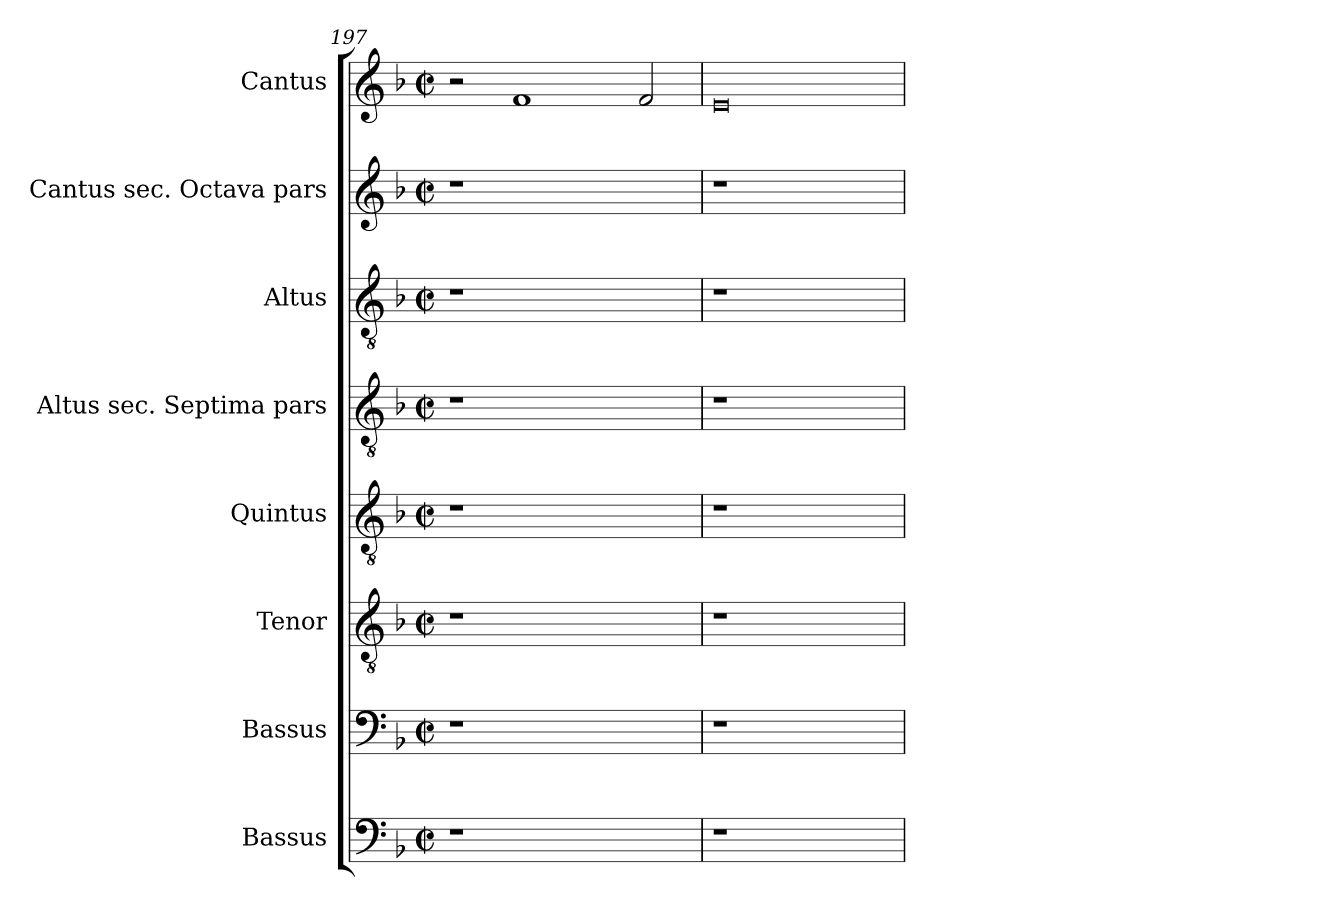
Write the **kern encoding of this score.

**kern	**kern	**kern	**kern	**kern	**kern	**kern	**kern
*part8	*part7	*part6	*part5	*part4	*part3	*part2	*part1
*staff8	*staff7	*staff6	*staff5	*staff4	*staff3	*staff2	*staff1
*I"Bassus	*I"Bassus	*I"Tenor	*I"Quintus	*I"Altus sec. Septima pars	*I"Altus	*I"Cantus sec. Octava pars	*I"Cantus
*	*I'Bassus	*I'Tenor	*I'Quintus	*	*I'Altus	*	*I'Cantus
*clefF4	*clefF4	*clefGv2	*clefGv2	*clefGv2	*clefGv2	*clefG2	*clefG2
*k[b-]	*k[b-]	*k[b-]	*k[b-]	*k[b-]	*k[b-]	*k[b-]	*k[b-]
*F:	*F:	*F:	*F:	*F:	*F:	*F:	*F:
*M2/2	*M2/2	*M2/2	*M2/2	*M2/2	*M2/2	*M2/2	*M2/2
*met(c|)	*met(c|)	*met(c|)	*met(c|)	*met(c|)	*met(c|)	*met(c|)	*met(c|)
=197	=197	=197	=197	=197	=197	=197	=197
1r	1r	1r	1r	1r	1r	1r	2r
.	.	.	.	.	.	.	1f
1ryy	1ryy	1ryy	1ryy	1ryy	1ryy	1ryy	.
.	.	.	.	.	.	.	2f/
=198	=198	=198	=198	=198	=198	=198	=198
1r	1r	1r	1r	1r	1r	1r	0e
1ryy	1ryy	1ryy	1ryy	1ryy	1ryy	1ryy	.
=	=	=	=	=	=	=	=
*-	*-	*-	*-	*-	*-	*-	*-
